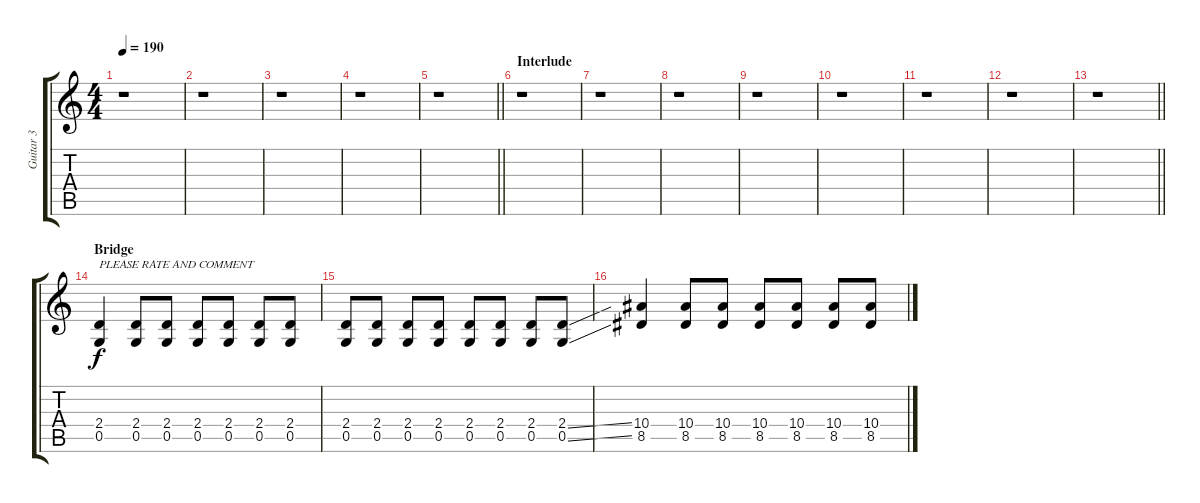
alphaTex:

\track ("Guitar 3" "Guitar 3") {instrument overdrivenguitar}
\staff {score tabs}
\tuning (D4 A3 F3 C3 G2 C2) {hide}
\ts (4 4)
\tempo 190
\clef g2
\ks c
r.1{dy f} |
r.1 |
r.1 |
r.1 |
\barLineRight lightlight
r.1 |
\section ("" "Interlude")
r.1 |
r.1 |
r.1 |
r.1 |
r.1 |
r.1 |
r.1 |
\barLineRight lightlight
r.1 |
\section ("" "Bridge")
(2.4 0.5).4{txt "PLEASE RATE AND COMMENT"} (2.4 0.5).8 (2.4 0.5).8 (2.4 0.5).8 (2.4 0.5).8 (2.4 0.5).8 (2.4 0.5).8 |
(2.4 0.5).8 (2.4 0.5).8 (2.4 0.5).8 (2.4 0.5).8 (2.4 0.5).8 (2.4 0.5).8 (2.4 0.5).8 (2.4{ss} 0.5{ss}).8 |
(10.4 8.5).4 (10.4 8.5).8 (10.4 8.5).8 (10.4 8.5).8 (10.4 8.5).8 (10.4 8.5).8 (10.4 8.5).8
